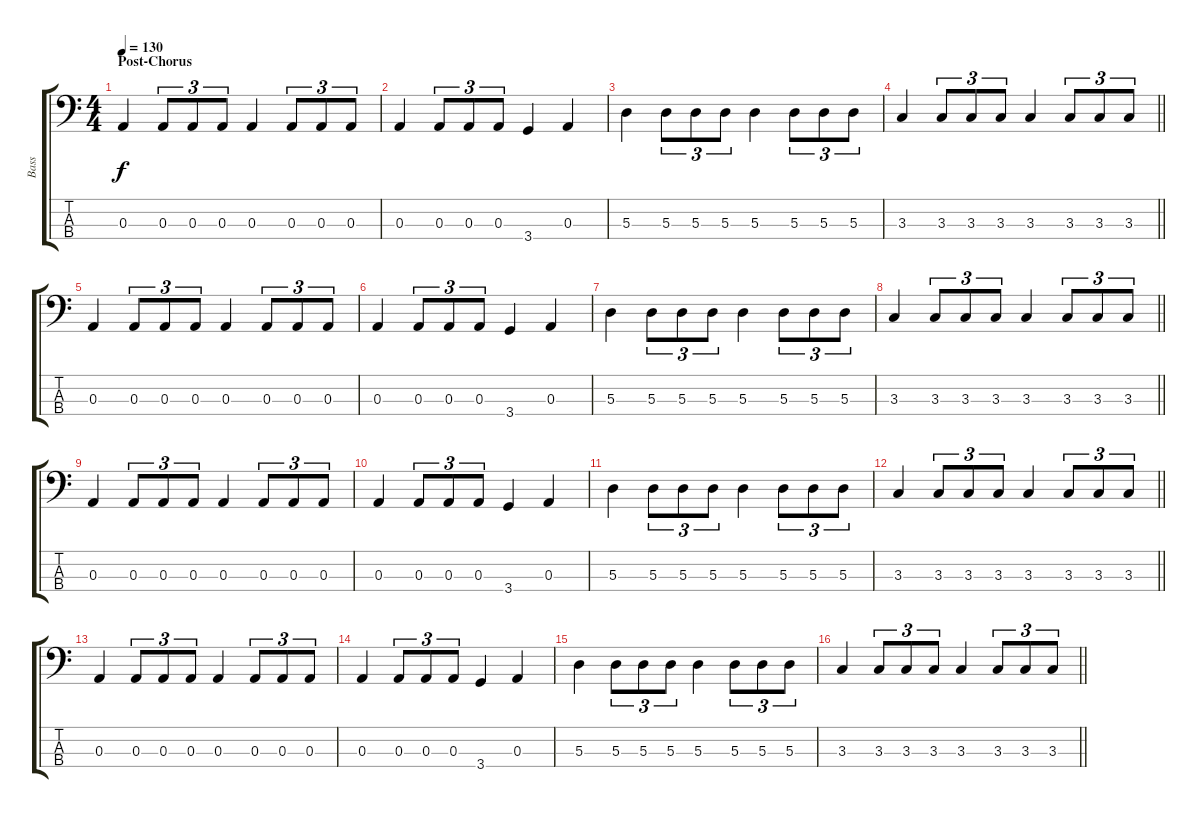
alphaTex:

\track ("Bass" "Bass") {instrument electricbassfinger}
\staff {score tabs}
\tuning (G2 D2 A1 E1) {hide}
\ts (4 4)
\section ("" "Post-Chorus")
\tempo 130
\clef f4
\ks c
0.3.4{dy f} 0.3.8{tu (3 2)} 0.3.8{tu (3 2)} 0.3.8{tu (3 2)} 0.3.4 0.3.8{tu (3 2)} 0.3.8{tu (3 2)} 0.3.8{tu (3 2)} |
0.3.4 0.3.8{tu (3 2)} 0.3.8{tu (3 2)} 0.3.8{tu (3 2)} 3.4.4 0.3.4 |
5.3.4 5.3.8{tu (3 2)} 5.3.8{tu (3 2)} 5.3.8{tu (3 2)} 5.3.4 5.3.8{tu (3 2)} 5.3.8{tu (3 2)} 5.3.8{tu (3 2)} |
\barLineRight lightlight
3.3.4 3.3.8{tu (3 2)} 3.3.8{tu (3 2)} 3.3.8{tu (3 2)} 3.3.4 3.3.8{tu (3 2)} 3.3.8{tu (3 2)} 3.3.8{tu (3 2)} |
0.3.4 0.3.8{tu (3 2)} 0.3.8{tu (3 2)} 0.3.8{tu (3 2)} 0.3.4 0.3.8{tu (3 2)} 0.3.8{tu (3 2)} 0.3.8{tu (3 2)} |
0.3.4 0.3.8{tu (3 2)} 0.3.8{tu (3 2)} 0.3.8{tu (3 2)} 3.4.4 0.3.4 |
5.3.4 5.3.8{tu (3 2)} 5.3.8{tu (3 2)} 5.3.8{tu (3 2)} 5.3.4 5.3.8{tu (3 2)} 5.3.8{tu (3 2)} 5.3.8{tu (3 2)} |
\barLineRight lightlight
3.3.4 3.3.8{tu (3 2)} 3.3.8{tu (3 2)} 3.3.8{tu (3 2)} 3.3.4 3.3.8{tu (3 2)} 3.3.8{tu (3 2)} 3.3.8{tu (3 2)} |
0.3.4 0.3.8{tu (3 2)} 0.3.8{tu (3 2)} 0.3.8{tu (3 2)} 0.3.4 0.3.8{tu (3 2)} 0.3.8{tu (3 2)} 0.3.8{tu (3 2)} |
0.3.4 0.3.8{tu (3 2)} 0.3.8{tu (3 2)} 0.3.8{tu (3 2)} 3.4.4 0.3.4 |
5.3.4 5.3.8{tu (3 2)} 5.3.8{tu (3 2)} 5.3.8{tu (3 2)} 5.3.4 5.3.8{tu (3 2)} 5.3.8{tu (3 2)} 5.3.8{tu (3 2)} |
\barLineRight lightlight
3.3.4 3.3.8{tu (3 2)} 3.3.8{tu (3 2)} 3.3.8{tu (3 2)} 3.3.4 3.3.8{tu (3 2)} 3.3.8{tu (3 2)} 3.3.8{tu (3 2)} |
0.3.4 0.3.8{tu (3 2)} 0.3.8{tu (3 2)} 0.3.8{tu (3 2)} 0.3.4 0.3.8{tu (3 2)} 0.3.8{tu (3 2)} 0.3.8{tu (3 2)} |
0.3.4 0.3.8{tu (3 2)} 0.3.8{tu (3 2)} 0.3.8{tu (3 2)} 3.4.4 0.3.4 |
5.3.4 5.3.8{tu (3 2)} 5.3.8{tu (3 2)} 5.3.8{tu (3 2)} 5.3.4 5.3.8{tu (3 2)} 5.3.8{tu (3 2)} 5.3.8{tu (3 2)} |
\barLineRight lightlight
3.3.4 3.3.8{tu (3 2)} 3.3.8{tu (3 2)} 3.3.8{tu (3 2)} 3.3.4 3.3.8{tu (3 2)} 3.3.8{tu (3 2)} 3.3.8{tu (3 2)}
